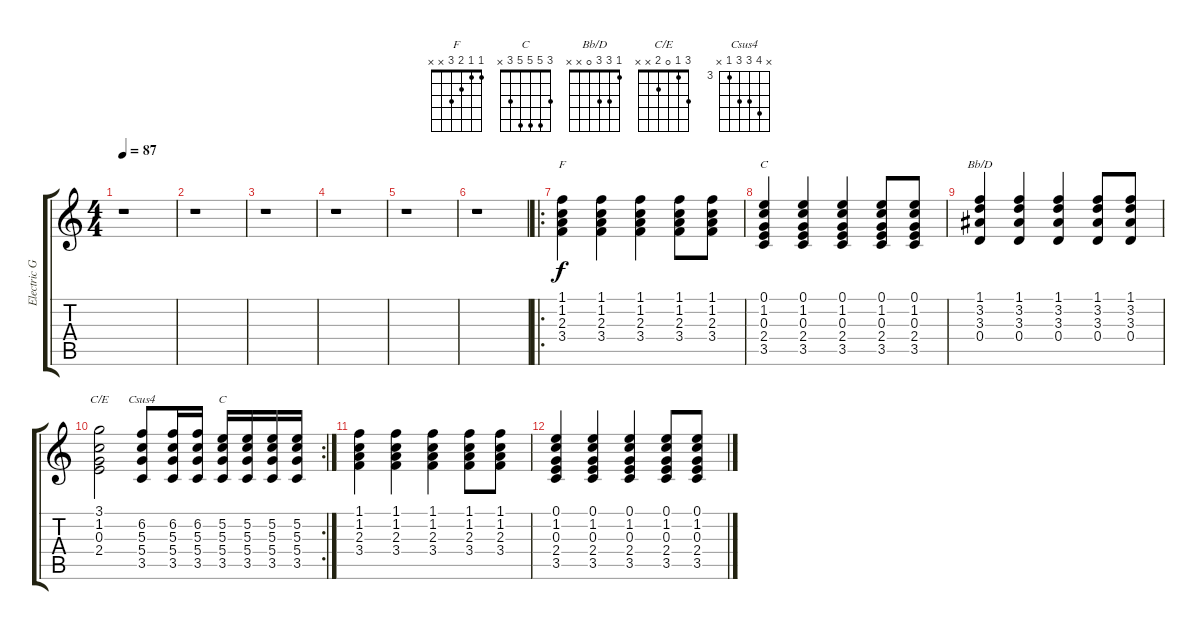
\track ("Electric Guitar" "Electric G") {instrument overdrivenguitar}
\staff {score tabs}
\tuning (E4 B3 G3 D3 A2 E2) {hide}
\chord ("F" 1 1 2 3 x x)
\chord ("C" 0 1 0 2 3 x)
\chord ("Bb/D" 1 3 3 0 x x)
\chord ("C/E" 3 1 0 2 x x)
\chord ("Csus4" x 6 5 5 3 x) {firstfret 3}
\chord ("C" 3 5 5 5 3 x)
\ts (4 4)
\tempo 87
\clef g2
\ks c
r.1{dy f} |
r.1 |
r.1 |
r.1 |
r.1 |
r.1 |
\ro
(1.1 1.2 2.3 3.4).4{ch "F"} (1.1 1.2 2.3 3.4).4 (1.1 1.2 2.3 3.4).4 (1.1 1.2 2.3 3.4).8 (1.1 1.2 2.3 3.4).8 |
(0.1 1.2 0.3 2.4 3.5).4{ch "C"} (0.1 1.2 0.3 2.4 3.5).4 (0.1 1.2 0.3 2.4 3.5).4 (0.1 1.2 0.3 2.4 3.5).8 (0.1 1.2 0.3 2.4 3.5).8 |
(1.1 3.2 3.3 0.4).4{ch "Bb/D"} (1.1 3.2 3.3 0.4).4 (1.1 3.2 3.3 0.4).4 (1.1 3.2 3.3 0.4).8 (1.1 3.2 3.3 0.4).8 |
\rc 2
(3.1 1.2 0.3 2.4).2{ch "C/E"} (6.2 5.3 5.4 3.5).8{ch "Csus4"} (6.2 5.3 5.4 3.5).16 (6.2 5.3 5.4 3.5).16 (5.2 5.3 5.4 3.5).16{ch "C"} (5.2 5.3 5.4 3.5).16 (5.2 5.3 5.4 3.5).16 (5.2 5.3 5.4 3.5).16 |
(1.1 1.2 2.3 3.4).4{volume 0} (1.1 1.2 2.3 3.4).4 (1.1 1.2 2.3 3.4).4 (1.1 1.2 2.3 3.4).8 (1.1 1.2 2.3 3.4).8 |
(0.1 1.2 0.3 2.4 3.5).4 (0.1 1.2 0.3 2.4 3.5).4 (0.1 1.2 0.3 2.4 3.5).4 (0.1 1.2 0.3 2.4 3.5).8 (0.1 1.2 0.3 2.4 3.5).8
